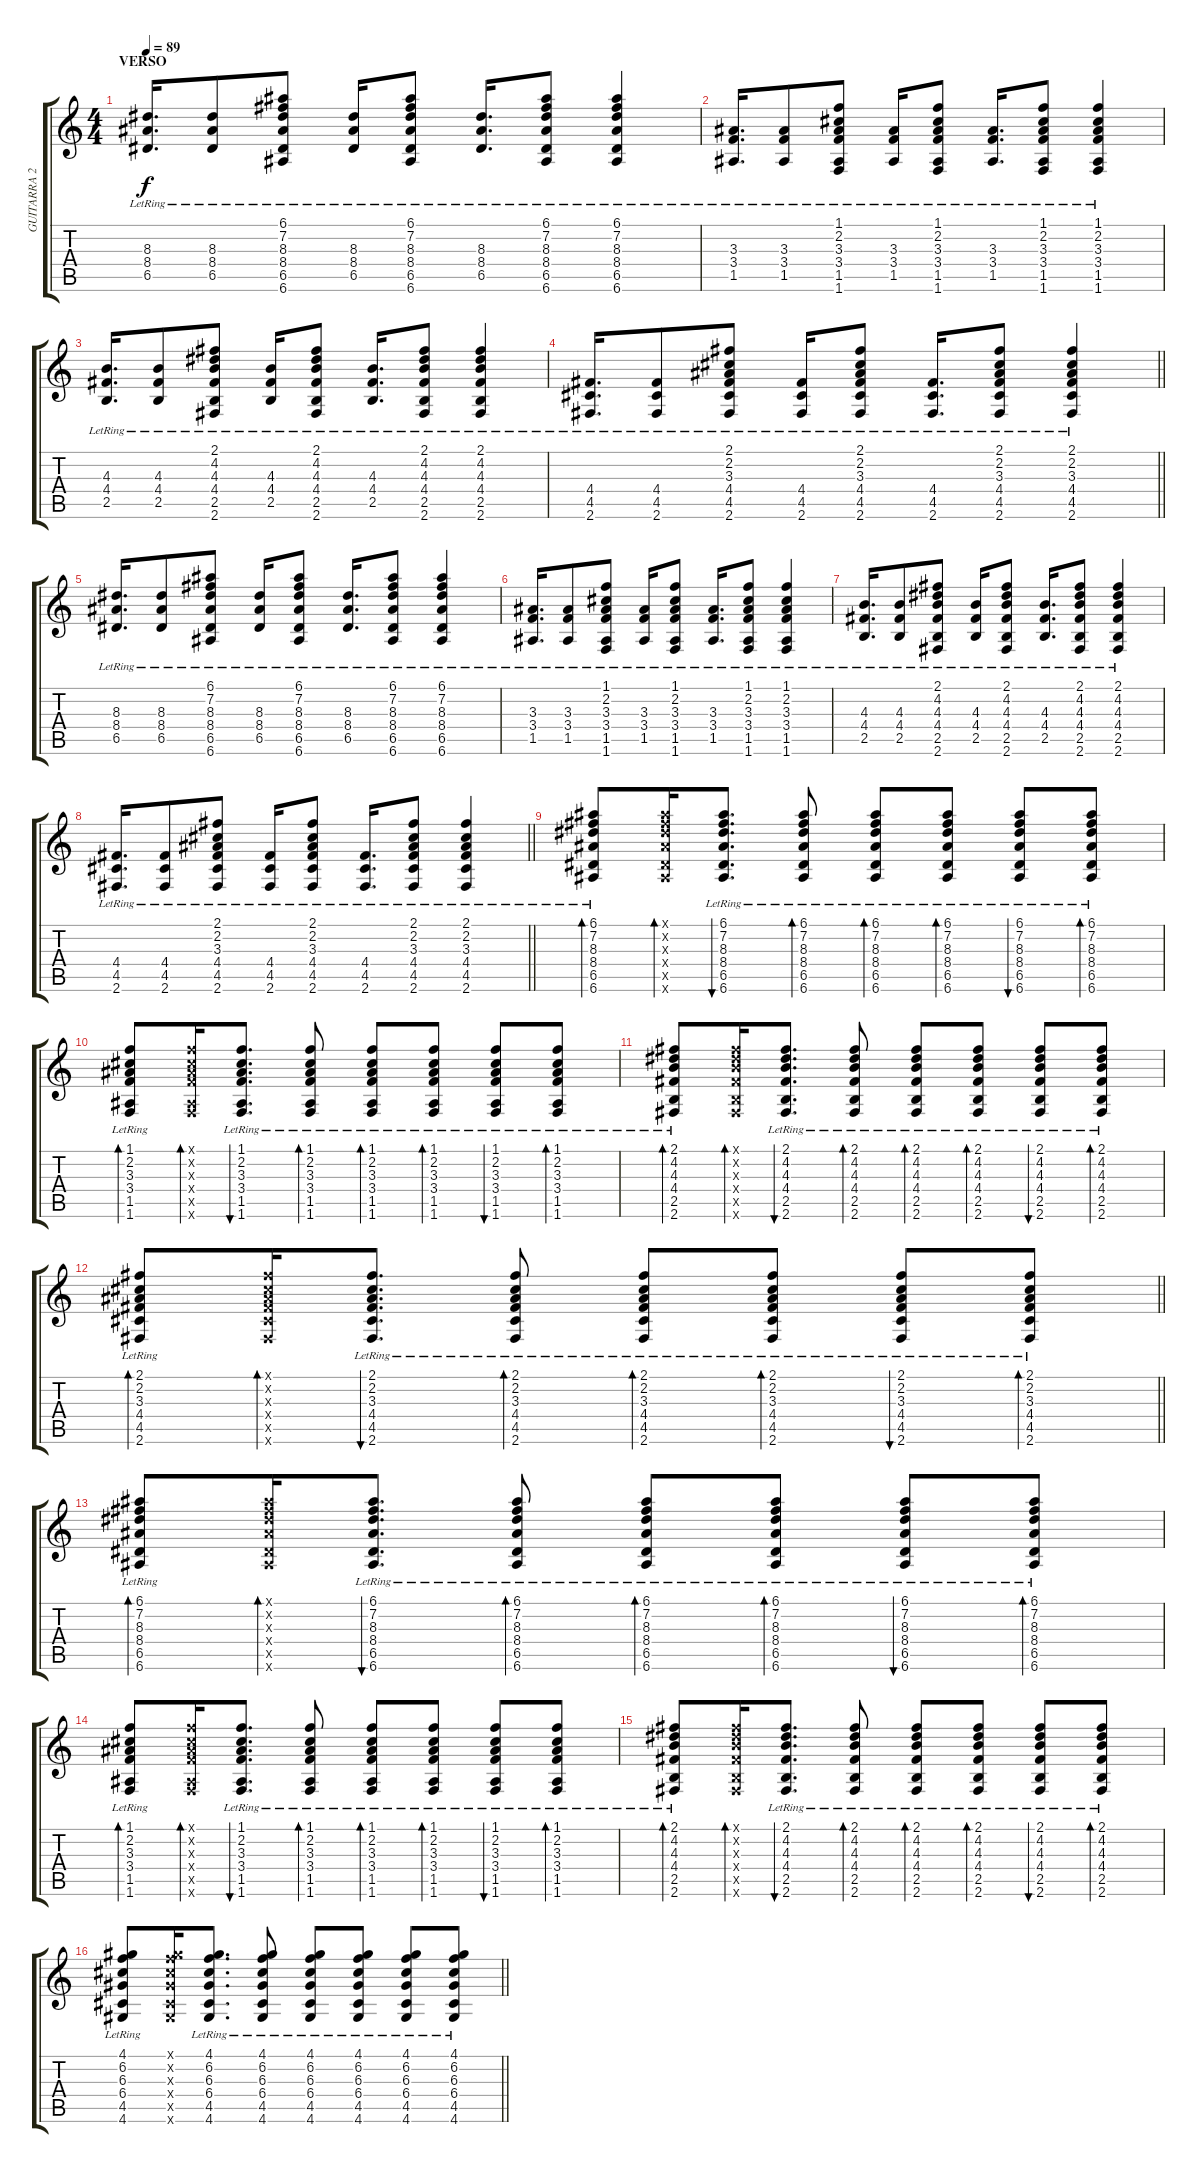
\track ("GUITARRA 2" "GUITARRA 2") {instrument acousticguitarsteel}
\staff {score tabs}
\tuning (E4 B3 G3 D3 A2 E2) {hide}
\ts (4 4)
\section ("" "VERSO")
\tempo 89
\clef g2
\ks c
(8.3{lr} 8.4{lr} 6.5{lr}).16{d dy f volume 1} (8.3{lr} 8.4{lr} 6.5{lr}).8 (6.1{lr} 7.2{lr} 8.3{lr} 8.4{lr} 6.5{lr} 6.6{lr}).8 (8.3{lr} 8.4{lr} 6.5{lr}).16 (6.1{lr} 7.2{lr} 8.3{lr} 8.4{lr} 6.5{lr} 6.6{lr}).8 (8.3{lr} 8.4{lr} 6.5{lr}).16{d} (6.1{lr} 7.2{lr} 8.3{lr} 8.4{lr} 6.5{lr} 6.6{lr}).8 (6.1{lr} 7.2{lr} 8.3{lr} 8.4{lr} 6.5{lr} 6.6{lr}).4 |
(3.3{lr} 3.4{lr} 1.5{lr}).16{d} (3.3{lr} 3.4{lr} 1.5{lr}).8 (1.1{lr} 2.2{lr} 3.3{lr} 3.4{lr} 1.5{lr} 1.6{lr}).8 (3.3{lr} 3.4{lr} 1.5{lr}).16 (1.1{lr} 2.2{lr} 3.3{lr} 3.4{lr} 1.5{lr} 1.6{lr}).8 (3.3{lr} 3.4{lr} 1.5{lr}).16{d} (1.1{lr} 2.2{lr} 3.3{lr} 3.4{lr} 1.5{lr} 1.6{lr}).8 (1.1{lr} 2.2{lr} 3.3{lr} 3.4{lr} 1.5{lr} 1.6{lr}).4 |
(4.3{lr} 4.4{lr} 2.5{lr}).16{d} (4.3{lr} 4.4{lr} 2.5{lr}).8 (2.1{lr} 4.2{lr} 4.3{lr} 4.4{lr} 2.5{lr} 2.6{lr}).8 (4.3{lr} 4.4{lr} 2.5{lr}).16 (2.1{lr} 4.2{lr} 4.3{lr} 4.4{lr} 2.5{lr} 2.6{lr}).8 (4.3{lr} 4.4{lr} 2.5{lr}).16{d} (2.1{lr} 4.2{lr} 4.3{lr} 4.4{lr} 2.5{lr} 2.6{lr}).8 (2.1{lr} 4.2{lr} 4.3{lr} 4.4{lr} 2.5{lr} 2.6{lr}).4 |
\barLineRight lightlight
(4.4{lr} 4.5{lr} 2.6).16{d} (4.4{lr} 4.5{lr} 2.6).8 (2.1{lr} 2.2{lr} 3.3{lr} 4.4{lr} 4.5{lr} 2.6{lr}).8 (4.4{lr} 4.5{lr} 2.6).16 (2.1{lr} 2.2{lr} 3.3{lr} 4.4{lr} 4.5{lr} 2.6{lr}).8 (4.4 4.5{lr} 2.6).16{d} (2.1{lr} 2.2{lr} 3.3{lr} 4.4{lr} 4.5{lr} 2.6{lr}).8 (2.1{lr} 2.2{lr} 3.3{lr} 4.4{lr} 4.5{lr} 2.6{lr}).4 |
(8.3{lr} 8.4{lr} 6.5{lr}).16{d} (8.3{lr} 8.4{lr} 6.5{lr}).8 (6.1{lr} 7.2{lr} 8.3{lr} 8.4{lr} 6.5{lr} 6.6{lr}).8 (8.3{lr} 8.4{lr} 6.5{lr}).16 (6.1{lr} 7.2{lr} 8.3{lr} 8.4{lr} 6.5{lr} 6.6{lr}).8 (8.3{lr} 8.4{lr} 6.5{lr}).16{d} (6.1{lr} 7.2{lr} 8.3{lr} 8.4{lr} 6.5{lr} 6.6{lr}).8 (6.1{lr} 7.2{lr} 8.3{lr} 8.4{lr} 6.5{lr} 6.6{lr}).4 |
(3.3{lr} 3.4{lr} 1.5{lr}).16{d} (3.3{lr} 3.4{lr} 1.5{lr}).8 (1.1{lr} 2.2{lr} 3.3{lr} 3.4{lr} 1.5{lr} 1.6{lr}).8 (3.3{lr} 3.4{lr} 1.5{lr}).16 (1.1{lr} 2.2{lr} 3.3{lr} 3.4{lr} 1.5{lr} 1.6{lr}).8 (3.3{lr} 3.4{lr} 1.5{lr}).16{d} (1.1{lr} 2.2{lr} 3.3{lr} 3.4{lr} 1.5{lr} 1.6{lr}).8 (1.1{lr} 2.2{lr} 3.3{lr} 3.4{lr} 1.5{lr} 1.6{lr}).4 |
(4.3{lr} 4.4{lr} 2.5{lr}).16{d} (4.3{lr} 4.4{lr} 2.5{lr}).8 (2.1{lr} 4.2{lr} 4.3{lr} 4.4{lr} 2.5{lr} 2.6{lr}).8 (4.3{lr} 4.4{lr} 2.5{lr}).16 (2.1{lr} 4.2{lr} 4.3{lr} 4.4{lr} 2.5{lr} 2.6{lr}).8 (4.3{lr} 4.4{lr} 2.5{lr}).16{d} (2.1{lr} 4.2{lr} 4.3{lr} 4.4{lr} 2.5{lr} 2.6{lr}).8 (2.1{lr} 4.2{lr} 4.3{lr} 4.4{lr} 2.5{lr} 2.6{lr}).4 |
\barLineRight lightlight
(4.4{lr} 4.5{lr} 2.6).16{d} (4.4{lr} 4.5{lr} 2.6).8 (2.1{lr} 2.2{lr} 3.3{lr} 4.4{lr} 4.5{lr} 2.6{lr}).8 (4.4{lr} 4.5{lr} 2.6).16 (2.1{lr} 2.2{lr} 3.3{lr} 4.4{lr} 4.5{lr} 2.6{lr}).8 (4.4 4.5{lr} 2.6).16{d} (2.1{lr} 2.2{lr} 3.3{lr} 4.4{lr} 4.5{lr} 2.6{lr}).8 (2.1{lr} 2.2{lr} 3.3{lr} 4.4{lr} 4.5{lr} 2.6{lr}).4 |
\section ("" "")
(6.1{lr} 7.2{lr} 8.3{lr} 8.4{lr} 6.5{lr} 6.6{lr}).8{bd 60 volume 8} (6.1{x} 7.2{x} 8.3{x} 8.4{x} 6.5{x} 6.6{x}).16{bd 60} (6.1{lr} 7.2{lr} 8.3{lr} 8.4{lr} 6.5{lr} 6.6{lr}).8{d bu 60} (6.1{lr} 7.2{lr} 8.3{lr} 8.4{lr} 6.5{lr} 6.6{lr}).8{bd 60} (6.1{lr} 7.2{lr} 8.3{lr} 8.4{lr} 6.5{lr} 6.6{lr}).8{bd 60} (6.1{lr} 7.2{lr} 8.3{lr} 8.4{lr} 6.5{lr} 6.6{lr}).8{bd 60} (6.1{lr} 7.2{lr} 8.3{lr} 8.4{lr} 6.5{lr} 6.6{lr}).8{bu 60} (6.1{lr} 7.2{lr} 8.3{lr} 8.4{lr} 6.5{lr} 6.6{lr}).8{bd 60} |
(1.1{lr} 2.2{lr} 3.3{lr} 3.4{lr} 1.5{lr} 1.6{lr}).8{bd 60} (1.1{x} 2.2{x} 3.3{x} 3.4{x} 1.5{x} 1.6{x}).16{bd 60} (1.1{lr} 2.2{lr} 3.3{lr} 3.4{lr} 1.5{lr} 1.6{lr}).8{d bu 60} (1.1{lr} 2.2{lr} 3.3{lr} 3.4{lr} 1.5{lr} 1.6{lr}).8{bd 60} (1.1{lr} 2.2{lr} 3.3{lr} 3.4{lr} 1.5{lr} 1.6{lr}).8{bd 60} (1.1{lr} 2.2{lr} 3.3{lr} 3.4{lr} 1.5{lr} 1.6{lr}).8{bd 60} (1.1{lr} 2.2{lr} 3.3{lr} 3.4{lr} 1.5{lr} 1.6{lr}).8{bu 60} (1.1{lr} 2.2{lr} 3.3{lr} 3.4{lr} 1.5{lr} 1.6{lr}).8{bd 60} |
(2.1{lr} 4.2{lr} 4.3{lr} 4.4{lr} 2.5{lr} 2.6{lr}).8{bd 60} (2.1{x} 4.2{x} 4.3{x} 4.4{x} 2.5{x} 2.6{x}).16{bd 60} (2.1{lr} 4.2{lr} 4.3{lr} 4.4{lr} 2.5{lr} 2.6{lr}).8{d bu 60} (2.1{lr} 4.2{lr} 4.3{lr} 4.4{lr} 2.5{lr} 2.6{lr}).8{bd 60} (2.1{lr} 4.2{lr} 4.3{lr} 4.4{lr} 2.5{lr} 2.6{lr}).8{bd 60} (2.1{lr} 4.2{lr} 4.3{lr} 4.4{lr} 2.5{lr} 2.6{lr}).8{bd 60} (2.1{lr} 4.2{lr} 4.3{lr} 4.4{lr} 2.5{lr} 2.6{lr}).8{bu 60} (2.1{lr} 4.2{lr} 4.3{lr} 4.4{lr} 2.5{lr} 2.6{lr}).8{bd 60} |
\barLineRight lightlight
(2.1{lr} 2.2{lr} 3.3{lr} 4.4{lr} 4.5{lr} 2.6{lr}).8{bd 60} (2.1{x} 2.2{x} 3.3{x} 4.4{x} 4.5{x} 2.6{x}).16{bd 60} (2.1{lr} 2.2{lr} 3.3{lr} 4.4{lr} 4.5{lr} 2.6{lr}).8{d bu 60} (2.1{lr} 2.2{lr} 3.3{lr} 4.4{lr} 4.5{lr} 2.6{lr}).8{bd 60} (2.1{lr} 2.2{lr} 3.3{lr} 4.4{lr} 4.5{lr} 2.6{lr}).8{bd 60} (2.1{lr} 2.2{lr} 3.3{lr} 4.4{lr} 4.5{lr} 2.6{lr}).8{bd 60} (2.1{lr} 2.2{lr} 3.3{lr} 4.4{lr} 4.5{lr} 2.6{lr}).8{bu 60} (2.1{lr} 2.2{lr} 3.3{lr} 4.4{lr} 4.5{lr} 2.6{lr}).8{bd 60} |
(6.1{lr} 7.2{lr} 8.3{lr} 8.4{lr} 6.5{lr} 6.6{lr}).8{bd 60} (6.1{x} 7.2{x} 8.3{x} 8.4{x} 6.5{x} 6.6{x}).16{bd 60} (6.1{lr} 7.2{lr} 8.3{lr} 8.4{lr} 6.5{lr} 6.6{lr}).8{d bu 60} (6.1{lr} 7.2{lr} 8.3{lr} 8.4{lr} 6.5{lr} 6.6{lr}).8{bd 60} (6.1{lr} 7.2{lr} 8.3{lr} 8.4{lr} 6.5{lr} 6.6{lr}).8{bd 60} (6.1{lr} 7.2{lr} 8.3{lr} 8.4{lr} 6.5{lr} 6.6{lr}).8{bd 60} (6.1{lr} 7.2{lr} 8.3{lr} 8.4{lr} 6.5{lr} 6.6{lr}).8{bu 60} (6.1{lr} 7.2{lr} 8.3{lr} 8.4{lr} 6.5{lr} 6.6{lr}).8{bd 60} |
(1.1{lr} 2.2{lr} 3.3{lr} 3.4{lr} 1.5{lr} 1.6{lr}).8{bd 60} (1.1{x} 2.2{x} 3.3{x} 3.4{x} 1.5{x} 1.6{x}).16{bd 60} (1.1{lr} 2.2{lr} 3.3{lr} 3.4{lr} 1.5{lr} 1.6{lr}).8{d bu 60} (1.1{lr} 2.2{lr} 3.3{lr} 3.4{lr} 1.5{lr} 1.6{lr}).8{bd 60} (1.1{lr} 2.2{lr} 3.3{lr} 3.4{lr} 1.5{lr} 1.6{lr}).8{bd 60} (1.1{lr} 2.2{lr} 3.3{lr} 3.4{lr} 1.5{lr} 1.6{lr}).8{bd 60} (1.1{lr} 2.2{lr} 3.3{lr} 3.4{lr} 1.5{lr} 1.6{lr}).8{bu 60} (1.1{lr} 2.2{lr} 3.3{lr} 3.4{lr} 1.5{lr} 1.6{lr}).8{bd 60} |
(2.1{lr} 4.2{lr} 4.3{lr} 4.4{lr} 2.5{lr} 2.6{lr}).8{bd 60} (2.1{x} 4.2{x} 4.3{x} 4.4{x} 2.5{x} 2.6{x}).16{bd 60} (2.1{lr} 4.2{lr} 4.3{lr} 4.4{lr} 2.5{lr} 2.6{lr}).8{d bu 60} (2.1{lr} 4.2{lr} 4.3{lr} 4.4{lr} 2.5{lr} 2.6{lr}).8{bd 60} (2.1{lr} 4.2{lr} 4.3{lr} 4.4{lr} 2.5{lr} 2.6{lr}).8{bd 60} (2.1{lr} 4.2{lr} 4.3{lr} 4.4{lr} 2.5{lr} 2.6{lr}).8{bd 60} (2.1{lr} 4.2{lr} 4.3{lr} 4.4{lr} 2.5{lr} 2.6{lr}).8{bu 60} (2.1{lr} 4.2{lr} 4.3{lr} 4.4{lr} 2.5{lr} 2.6{lr}).8{bd 60} |
\barLineRight lightlight
(4.1{lr} 6.2{lr} 6.3{lr} 6.4{lr} 4.5{lr} 4.6{lr}).8 (4.1{x} 6.2{x} 6.3{x} 6.4{x} 4.5{x} 4.6{x}).16 (4.1{lr} 6.2{lr} 6.3{lr} 6.4{lr} 4.5{lr} 4.6{lr}).8{d} (4.1{lr} 6.2{lr} 6.3{lr} 6.4{lr} 4.5{lr} 4.6{lr}).8 (4.1{lr} 6.2{lr} 6.3{lr} 6.4{lr} 4.5{lr} 4.6{lr}).8 (4.1{lr} 6.2{lr} 6.3{lr} 6.4{lr} 4.5{lr} 4.6{lr}).8 (4.1{lr} 6.2{lr} 6.3{lr} 6.4{lr} 4.5{lr} 4.6{lr}).8 (4.1{lr} 6.2{lr} 6.3{lr} 6.4{lr} 4.5{lr} 4.6{lr}).8
